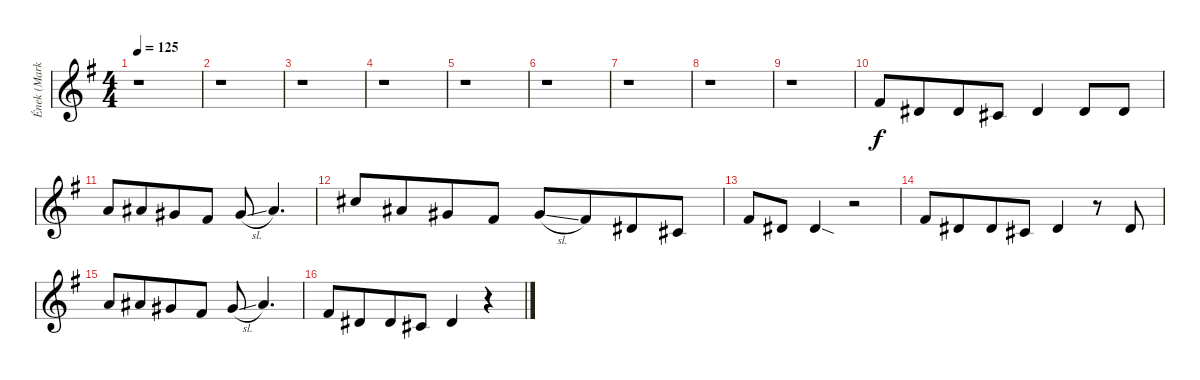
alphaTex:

\track ("Ének (Mark Boals)" "Ének (Mark") {instrument tenorsax}
\staff {score}
\tuning (E4 B3 G3 D3 A2 E2) {hide}
\ts (4 4)
\tempo 125
\clef g2
\ks g
r.1{dy f} |
r.1 |
r.1 |
r.1 |
r.1 |
r.1 |
r.1 |
r.1 |
r.1 |
2.1.8 4.2.8{beam merge} 4.2.8 2.2.8 4.2.4 4.2.8 4.2.8 |
5.1.8 6.1.8{beam merge} 4.1.8 2.1.8 4.1{sl}.8 6.1.4{d} |
9.1.8 6.1.8{beam merge} 4.1.8 2.1.8 4.1{sl}.8 2.1.8{beam merge} 4.2.8 2.2.8 |
2.1.8 4.2.8 4.2{sod}.4 r.2 |
2.1.8 4.2.8{beam merge} 4.2.8 2.2.8 4.2.4 r.8 4.2.8 |
5.1.8 6.1.8{beam merge} 4.1.8 2.1.8 4.1{sl}.8 6.1.4{d} |
7.2.8 8.3.8{beam merge} 8.3.8 6.3.8 8.3.4 r.4
